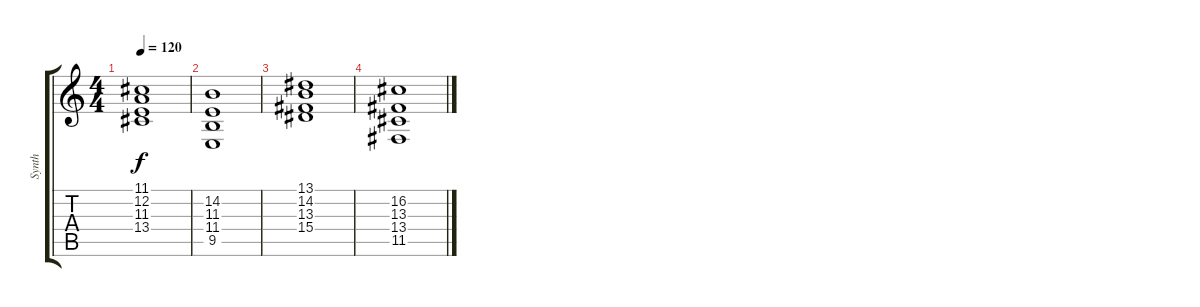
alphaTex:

\track ("Synth" "Synth") {instrument pad2warm}
\staff {score tabs}
\tuning (D4 A3 F3 C3 G2 C2) {hide}
\ts (4 4)
\tempo 120
\clef g2
\ks c
(11.1 12.2 11.3 13.4).1{dy f} |
(14.2 11.3 11.4 9.5).1{volume 10} |
(13.1 14.2 13.3 15.4).1 |
(16.2 13.3 13.4 11.5).1
